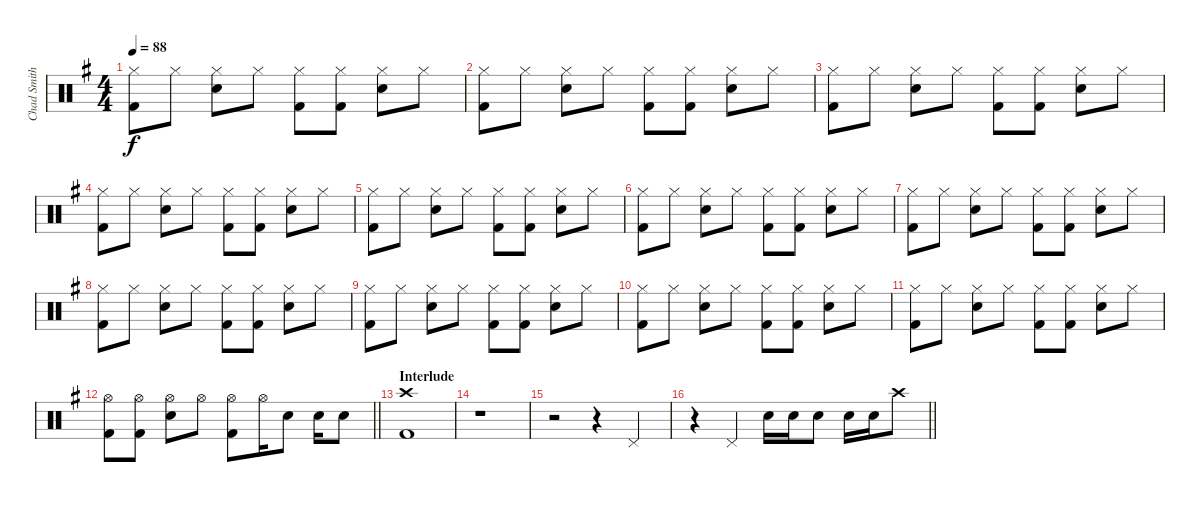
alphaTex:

\track ("Chad Smith (Drums)" "Chad Smith") {instrument percussion}
\staff {score}
\articulation defaults
\ts (4 4)
\tempo 88
\clef neutral
\ks g
("Hi-Hat (closed)" "Kick (hit) 2").8{dy f} "Hi-Hat (closed)".8 ("Hi-Hat (closed)" "Snare (hit) 2").8 "Hi-Hat (closed)".8 ("Hi-Hat (closed)" "Kick (hit) 2").8 ("Hi-Hat (closed)" "Kick (hit) 2").8 ("Hi-Hat (closed)" "Snare (hit) 2").8 "Hi-Hat (closed)".8 |
("Hi-Hat (closed)" "Kick (hit) 2").8 "Hi-Hat (closed)".8 ("Hi-Hat (closed)" "Snare (hit) 2").8 "Hi-Hat (closed)".8 ("Hi-Hat (closed)" "Kick (hit) 2").8 ("Hi-Hat (closed)" "Kick (hit) 2").8 ("Hi-Hat (closed)" "Snare (hit) 2").8 "Hi-Hat (closed)".8 |
("Hi-Hat (closed)" "Kick (hit) 2").8 "Hi-Hat (closed)".8 ("Hi-Hat (closed)" "Snare (hit) 2").8 "Hi-Hat (closed)".8 ("Hi-Hat (closed)" "Kick (hit) 2").8 ("Hi-Hat (closed)" "Kick (hit) 2").8 ("Hi-Hat (closed)" "Snare (hit) 2").8 "Hi-Hat (closed)".8 |
("Hi-Hat (closed)" "Kick (hit) 2").8 "Hi-Hat (closed)".8 ("Hi-Hat (closed)" "Snare (hit) 2").8 "Hi-Hat (closed)".8 ("Hi-Hat (closed)" "Kick (hit) 2").8 ("Hi-Hat (closed)" "Kick (hit) 2").8 ("Hi-Hat (closed)" "Snare (hit) 2").8 "Hi-Hat (closed)".8 |
("Hi-Hat (closed)" "Kick (hit) 2").8 "Hi-Hat (closed)".8 ("Hi-Hat (closed)" "Snare (hit) 2").8 "Hi-Hat (closed)".8 ("Hi-Hat (closed)" "Kick (hit) 2").8 ("Hi-Hat (closed)" "Kick (hit) 2").8 ("Hi-Hat (closed)" "Snare (hit) 2").8 "Hi-Hat (closed)".8 |
("Hi-Hat (closed)" "Kick (hit) 2").8 "Hi-Hat (closed)".8 ("Hi-Hat (closed)" "Snare (hit) 2").8 "Hi-Hat (closed)".8 ("Hi-Hat (closed)" "Kick (hit) 2").8 ("Hi-Hat (closed)" "Kick (hit) 2").8 ("Hi-Hat (closed)" "Snare (hit) 2").8 "Hi-Hat (closed)".8 |
("Hi-Hat (closed)" "Kick (hit) 2").8 "Hi-Hat (closed)".8 ("Hi-Hat (closed)" "Snare (hit) 2").8 "Hi-Hat (closed)".8 ("Hi-Hat (closed)" "Kick (hit) 2").8 ("Hi-Hat (closed)" "Kick (hit) 2").8 ("Hi-Hat (closed)" "Snare (hit) 2").8 "Hi-Hat (closed)".8 |
("Hi-Hat (closed)" "Kick (hit) 2").8 "Hi-Hat (closed)".8 ("Hi-Hat (closed)" "Snare (hit) 2").8 "Hi-Hat (closed)".8 ("Hi-Hat (closed)" "Kick (hit) 2").8 ("Hi-Hat (closed)" "Kick (hit) 2").8 ("Hi-Hat (closed)" "Snare (hit) 2").8 "Hi-Hat (closed)".8 |
("Hi-Hat (closed)" "Kick (hit) 2").8 "Hi-Hat (closed)".8 ("Hi-Hat (closed)" "Snare (hit) 2").8 "Hi-Hat (closed)".8 ("Hi-Hat (closed)" "Kick (hit) 2").8 ("Hi-Hat (closed)" "Kick (hit) 2").8 ("Hi-Hat (closed)" "Snare (hit) 2").8 "Hi-Hat (closed)".8 |
("Hi-Hat (closed)" "Kick (hit) 2").8 "Hi-Hat (closed)".8 ("Hi-Hat (closed)" "Snare (hit) 2").8 "Hi-Hat (closed)".8 ("Hi-Hat (closed)" "Kick (hit) 2").8 ("Hi-Hat (closed)" "Kick (hit) 2").8 ("Hi-Hat (closed)" "Snare (hit) 2").8 "Hi-Hat (closed)".8 |
("Hi-Hat (closed)" "Kick (hit) 2").8 "Hi-Hat (closed)".8 ("Hi-Hat (closed)" "Snare (hit) 2").8 "Hi-Hat (closed)".8 ("Hi-Hat (closed)" "Kick (hit) 2").8 ("Hi-Hat (closed)" "Kick (hit) 2").8 ("Hi-Hat (closed)" "Snare (hit) 2").8 "Hi-Hat (closed)".8 |
\barLineRight lightlight
("Hi-Hat (open)" "Kick (hit) 2").8 ("Hi-Hat (open)" "Kick (hit) 2").8 ("Hi-Hat (open)" "Snare (hit) 2").8 "Hi-Hat (open)".8 ("Hi-Hat (open)" "Kick (hit) 2").8 "Hi-Hat (open)".16 "Snare (hit) 2".8 "Snare (hit) 2".16 "Snare (hit) 2".8 |
\section ("" "Interlude")
("Crash high (hit)" "Kick (hit) 2").1 |
r.1 |
r.2 r.4 "Pedal Hi-Hat (hit)".4 |
\barLineRight lightlight
r.4 "Pedal Hi-Hat (hit)".4 "Snare (hit) 2".16 "Snare (hit) 2".16 "Snare (hit) 2".8 "Snare (hit) 2".16 "Snare (hit) 2".16 "Crash high (hit)".8
